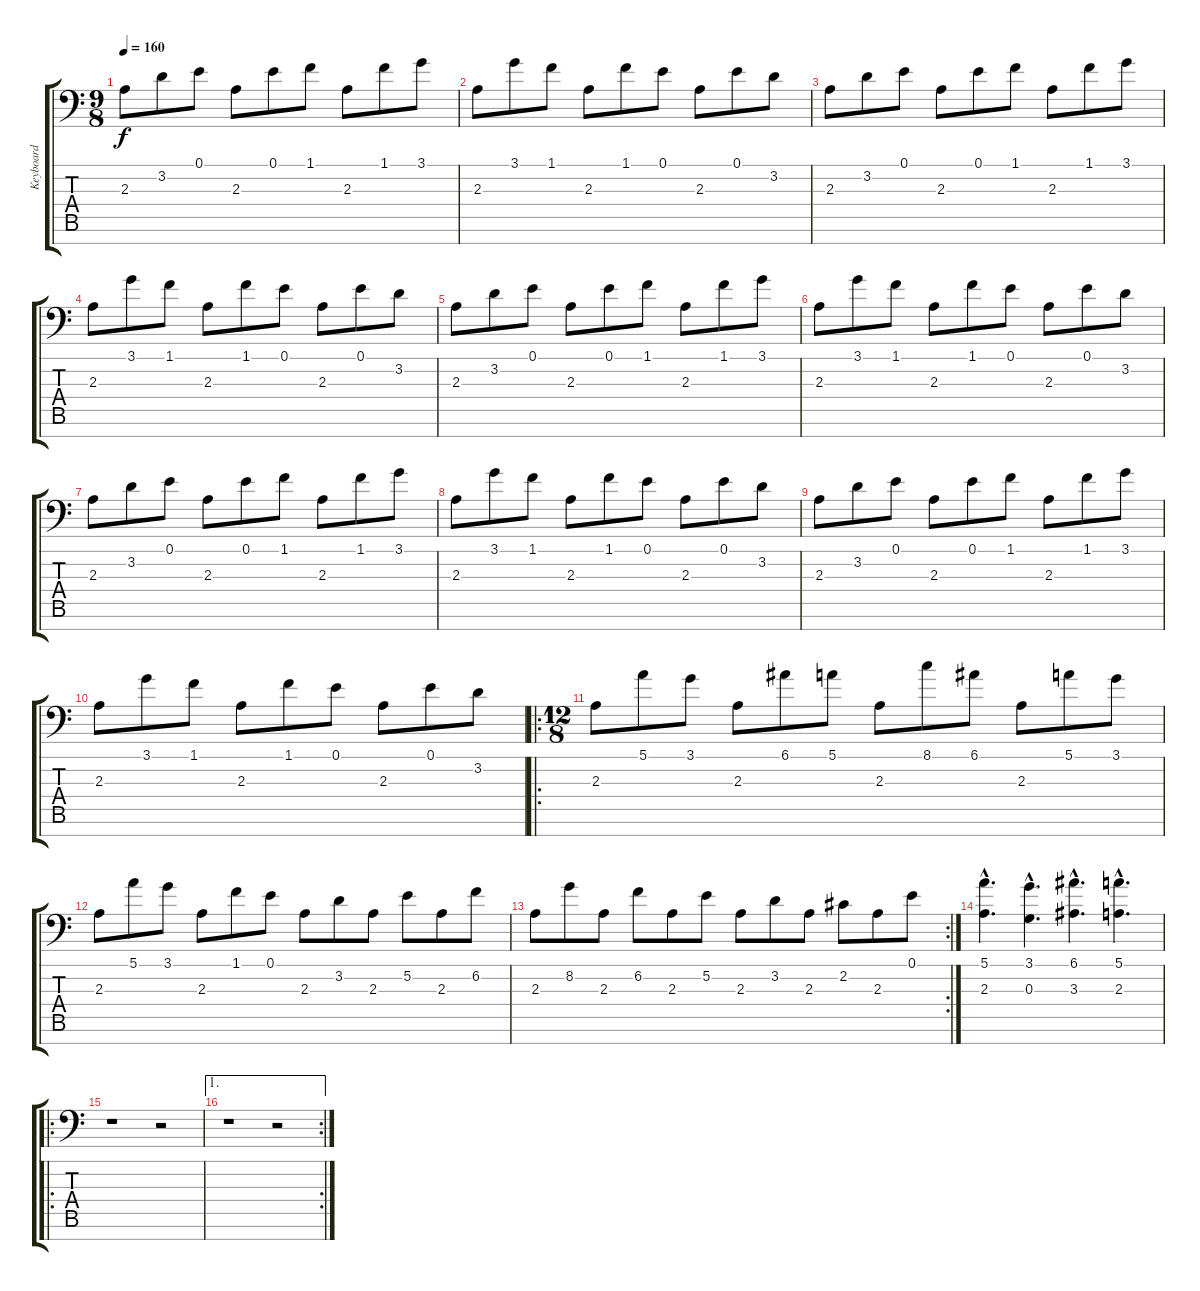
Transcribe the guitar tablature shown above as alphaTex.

\track ("Keyboard" "Keyboard") {instrument lead1square}
\staff {score tabs}
\tuning (E4 B3 G3 D3 A2 E2 A1) {hide}
\ts (9 8)
\tempo 160
\clef f4
\ks c
2.3.8{dy f} 3.2.8 0.1.8 2.3.8 0.1.8 1.1.8 2.3.8 1.1.8 3.1.8 |
2.3.8 3.1.8 1.1.8 2.3.8 1.1.8 0.1.8 2.3.8 0.1.8 3.2.8 |
2.3.8 3.2.8 0.1.8 2.3.8 0.1.8 1.1.8 2.3.8 1.1.8 3.1.8 |
2.3.8 3.1.8 1.1.8 2.3.8 1.1.8 0.1.8 2.3.8 0.1.8 3.2.8 |
2.3.8 3.2.8 0.1.8 2.3.8 0.1.8 1.1.8 2.3.8 1.1.8 3.1.8 |
2.3.8 3.1.8 1.1.8 2.3.8 1.1.8 0.1.8 2.3.8 0.1.8 3.2.8 |
2.3.8 3.2.8 0.1.8 2.3.8 0.1.8 1.1.8 2.3.8 1.1.8 3.1.8 |
2.3.8 3.1.8 1.1.8 2.3.8 1.1.8 0.1.8 2.3.8 0.1.8 3.2.8 |
2.3.8 3.2.8 0.1.8 2.3.8 0.1.8 1.1.8 2.3.8 1.1.8 3.1.8 |
2.3.8 3.1.8 1.1.8 2.3.8 1.1.8 0.1.8 2.3.8 0.1.8 3.2.8 |
\ro
\ts (12 8)
2.3.8 5.1.8 3.1.8 2.3.8 6.1.8 5.1.8 2.3.8 8.1.8 6.1.8 2.3.8 5.1.8 3.1.8 |
2.3.8 5.1.8 3.1.8 2.3.8 1.1.8 0.1.8 2.3.8 3.2.8 2.3.8 5.2.8 2.3.8 6.2.8 |
\rc 2
2.3.8 8.2.8 2.3.8 6.2.8 2.3.8 5.2.8 2.3.8 3.2.8 2.3.8 2.2.8 2.3.8 0.1.8 |
(5.1{hac} 2.3{hac}).4{d} (3.1{hac} 0.3{hac}).4{d} (6.1{hac} 3.3{hac}).4{d} (5.1{hac} 2.3{hac}).4{d} |
\ro
r.1 r.2 |
\ae 1
\rc 2
r.1 r.2
